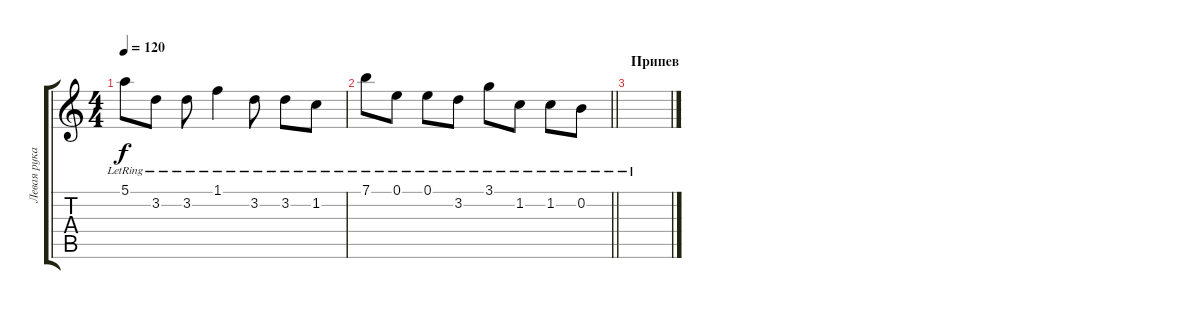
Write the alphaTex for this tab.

\track ("Левая рука" "Левая рука") {instrument acousticguitarsteel}
\staff {score tabs}
\tuning (E4 B3 G3 D3 A2 E2) {hide}
\ts (4 4)
\tempo 120
\clef g2
\ks c
5.1{lr}.8{dy f} 3.2{lr}.8 3.2{lr}.8 1.1{lr}.4 3.2{lr}.8 3.2{lr}.8 1.2{lr}.8 |
\barLineRight lightlight
7.1{lr}.8 0.1{lr}.8 0.1{lr}.8 3.2{lr}.8 3.1{lr}.8 1.2{lr}.8 1.2{lr}.8 0.2{lr}.8 |
\section ("" "Припев")
